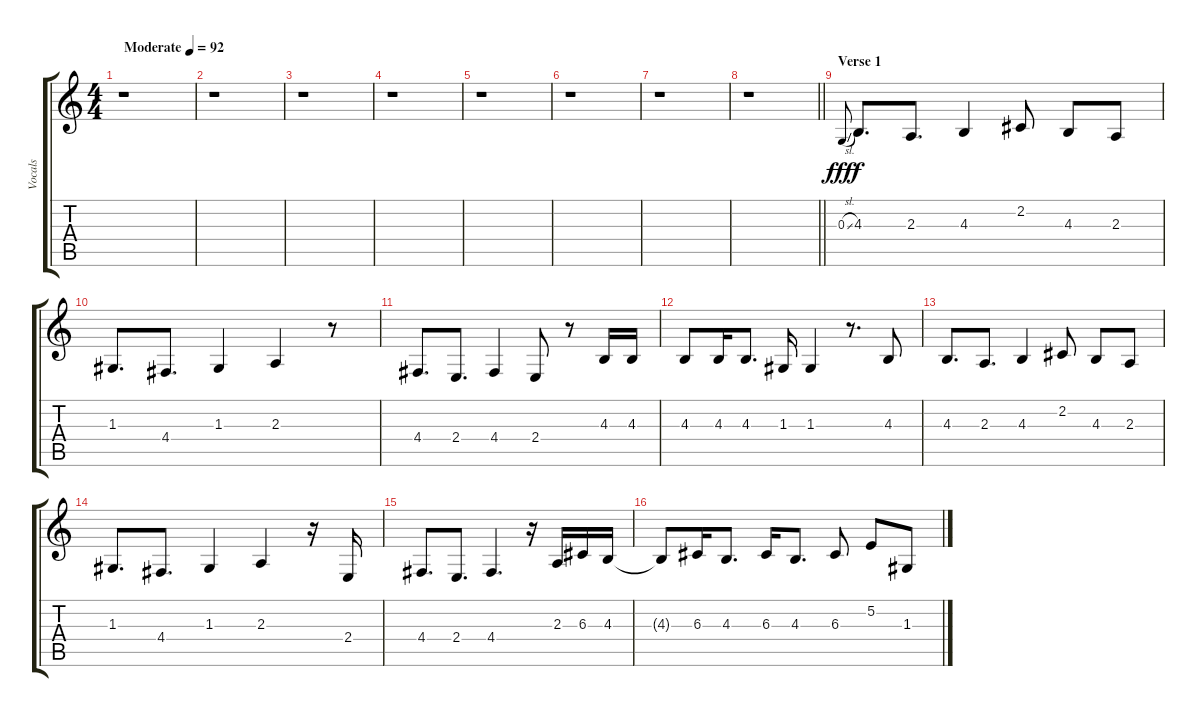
\track ("Vocals" "Vocals") {instrument cello}
\staff {score tabs}
\tuning (E4 B3 G3 D3 A2 E2) {hide}
\ts (4 4)
\tempo (92 "Moderate")
\clef g2
\ks c
r.1{dy fff instrument cello} |
r.1 |
r.1 |
r.1 |
r.1 |
r.1 |
r.1 |
\barLineRight lightlight
r.1 |
\section ("" "Verse 1")
0.3{sl}.8{gr onbeat} 4.3.8{d dy f} 2.3.8{d} 4.3.4 2.2.8 4.3.8 2.3.8 |
1.3.8{d} 4.4.8{d} 1.3.4 2.3.4 r.8 |
4.4.8{d} 2.4.8{d} 4.4.4 2.4.8 r.8 4.3.16 4.3.16 |
4.3.8 4.3.16 4.3.8{d} 1.3.16 1.3.4 r.8{d} 4.3.8 |
4.3.8{d} 2.3.8{d} 4.3.4 2.2.8 4.3.8 2.3.8 |
1.3.8{d} 4.4.8{d} 1.3.4 2.3.4 r.16 2.4.16 |
4.4.8{d} 2.4.8{d} 4.4.4{d} r.16 2.3.16 6.3.16 4.3.16 |
4.3{t}.8 6.3.16 4.3.8{d} 6.3.16 4.3.8{d} 6.3.8 5.2.8 1.3.8
